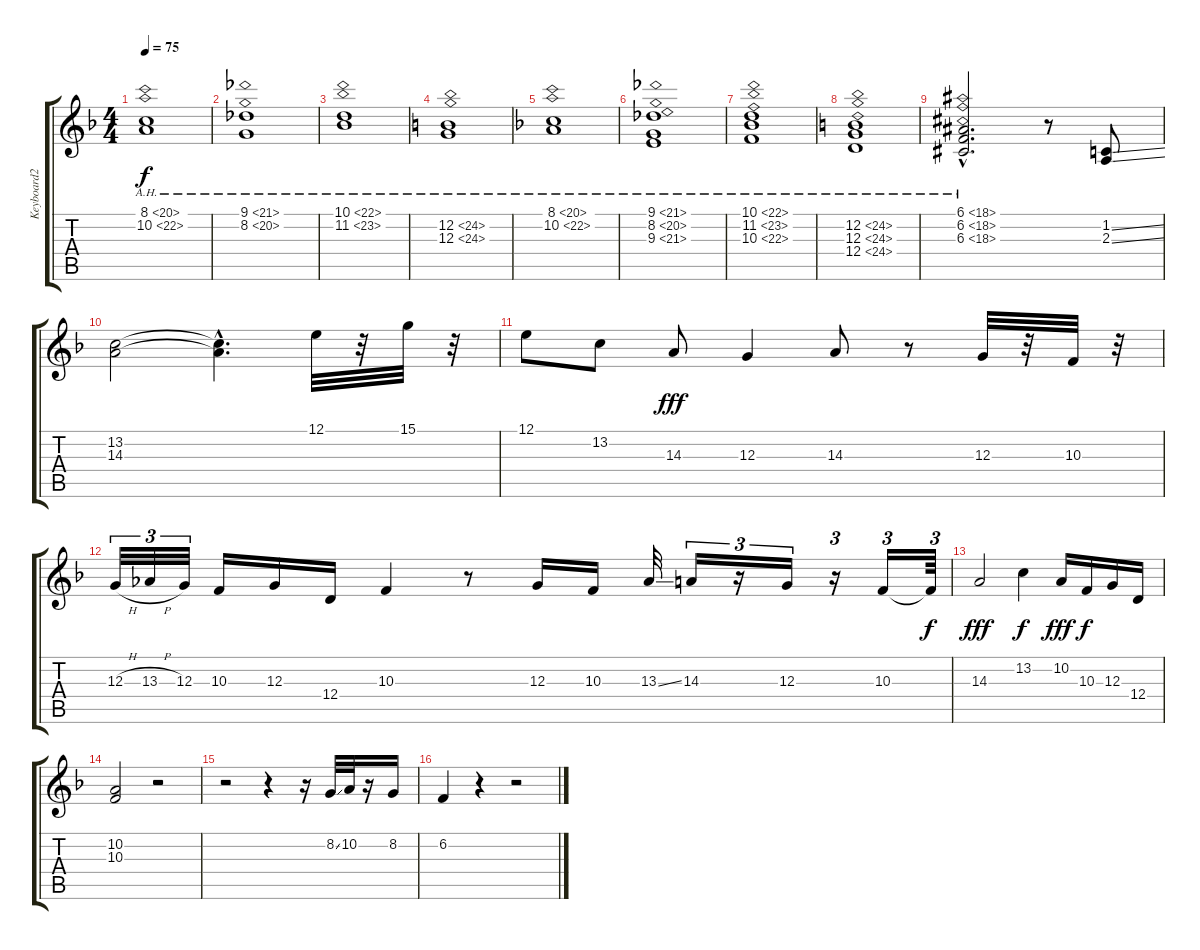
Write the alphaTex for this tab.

\track ("Keyboard2" "Keyboard2") {instrument lead6voice}
\staff {score tabs}
\tuning (E4 B3 G3 D3 A2 E2) {hide}
\ts (4 4)
\tempo 75
\clef g2
\ks f
(8.1{ah 12} 10.2{ah 12}).1{dy f} |
(9.1{ah 12} 8.2{ah 12}).1 |
(10.1{ah 12} 11.2{ah 12}).1 |
\ks c
(12.2{ah 12} 12.3{ah 12}).1 |
\ks f
(8.1{ah 12} 10.2{ah 12}).1 |
(9.1{ah 12} 8.2{ah 12} 9.3{ah 12}).1 |
(10.1{ah 12} 11.2{ah 12} 10.3{ah 12}).1 |
\ks c
(12.2{ah 12} 12.3{ah 12} 12.4{ah 12}).1 |
(6.1{ah 12 hac} 6.2{ah 12 hac} 6.3{ah 12 hac}).2{d} r.8 (1.2{ss} 2.3{ss}).8{volume 11} |
\ks f
(13.2 14.3).2 (13.2{hac t} 14.3{hac t}).4{d} 12.1.32 r.32 15.1.32 r.32 |
12.1.8 13.2.8 14.3.8{dy fff} 12.3.4 14.3.8 r.8 12.3.32 r.32 10.3.32 r.32 |
12.3{h}.32{tu (3 2)} 13.3{h}.32{tu (3 2)} 12.3.32{tu (3 2)} 10.3.16 12.3.16 12.4.16 10.3.4 r.8 12.3.16 10.3.16 13.3{ss}.32 14.3.16{tu (3 2)} r.16{tu (3 2)} 12.3.16{tu (3 2)} r.16{tu (3 2)} 10.3.16{tu (3 2)} 10.3{t}.64{tu (3 2) dy f} |
14.3.2{dy fff} 13.2.4{dy f} 10.2.16{dy fff} 10.3.16{dy f} 12.3.16 12.4.16 |
(10.2 10.3).2 r.2 |
r.2{volume 11} r.4 r.16 8.2{ss}.32 10.2.32 r.16 8.2.16 |
6.2.4 r.4 r.2
